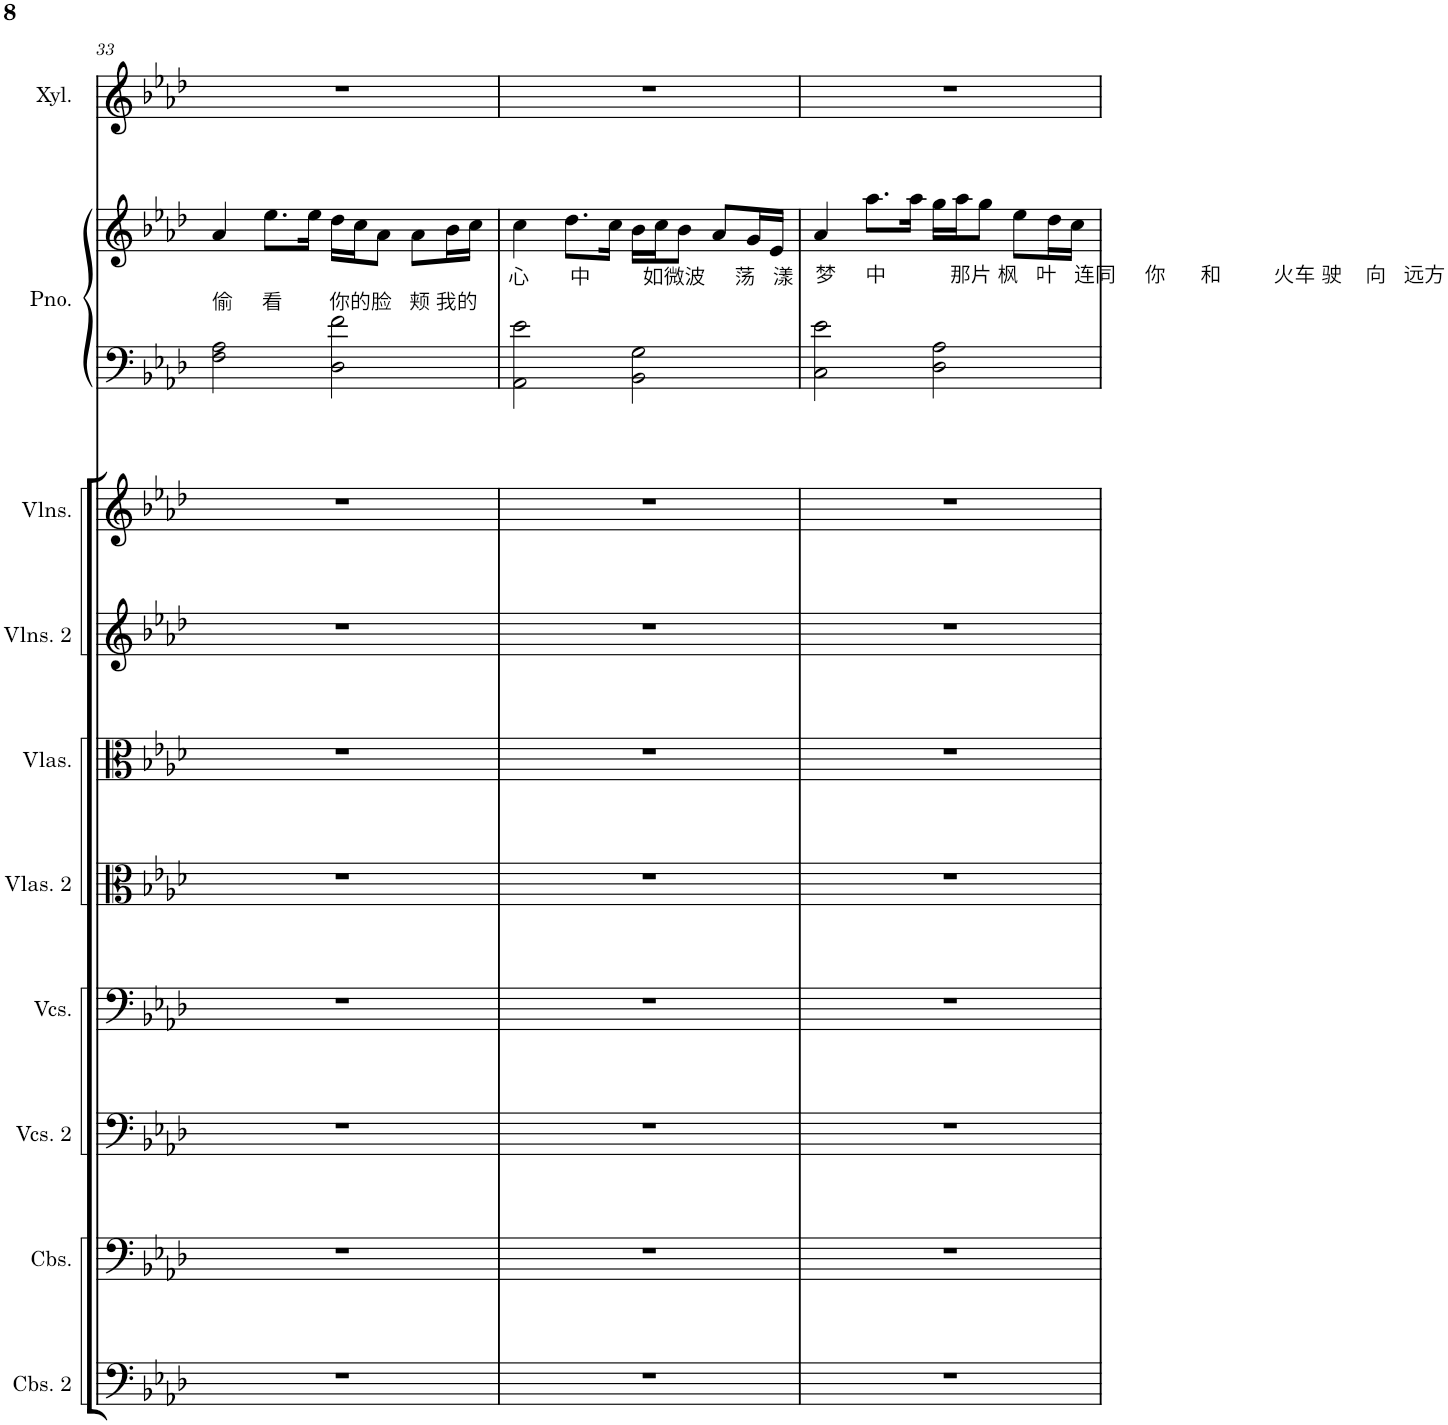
**kern	**kern	**kern	**kern	**kern	**kern	**kern	**kern	**kern	**kern	**kern
*part10	*part9	*part8	*part7	*part6	*part5	*part4	*part3	*part2	*part2	*part1
*staff11	*staff10	*staff9	*staff8	*staff7	*staff6	*staff5	*staff4	*staff3	*staff2	*staff1
*I"Contrabasses 2	*I"Contrabasses	*I"Violoncellos 2	*I"Violoncellos	*I"Violas 2	*I"Violas	*I"Violins 2	*I"Violins	*I"Piano	*	*I"Xylophone
*I'Cbs. 2	*I'Cbs.	*I'Vcs. 2	*I'Vcs.	*I'Vlas. 2	*I'Vlas.	*I'Vlns. 2	*I'Vlns.	*I'Pno.	*	*I'Xyl.
!!LO:PB:g=z
*clefF4	*clefF4	*clefF4	*clefF4	*clefC3	*clefC3	*clefG2	*clefG2	*clefF4	*clefG2	*clefG2
*Trd7c12	*Trd7c12	*	*	*	*	*	*	*	*	*Trd-7c-12
*k[b-e-a-d-]	*k[b-e-a-d-]	*k[b-e-a-d-]	*k[b-e-a-d-]	*k[b-e-a-d-]	*k[b-e-a-d-]	*k[b-e-a-d-]	*k[b-e-a-d-]	*k[b-e-a-d-]	*k[b-e-a-d-]	*k[b-e-a-d-]
*M4/4	*M4/4	*M4/4	*M4/4	*M4/4	*M4/4	*M4/4	*M4/4	*M4/4	*M4/4	*M4/4
=33	=33	=33	=33	=33	=33	=33	=33	=33	=33	=33
!	!	!	!	!	!	!	!	!LO:TX:a:t=偷     看        你的脸   颊 我的	!	!
1r	1r	1r	1r	1r	1r	1r	1r	2F\ 2A-\	4a-/	1r
.	.	.	.	.	.	.	.	.	8.ee-\L	.
.	.	.	.	.	.	.	.	.	16ee-\Jk	.
.	.	.	.	.	.	.	.	2D-\ 2f\	16dd-\LL	.
.	.	.	.	.	.	.	.	.	16cc\J	.
.	.	.	.	.	.	.	.	.	8a-\J	.
.	.	.	.	.	.	.	.	.	8a-\L	.
.	.	.	.	.	.	.	.	.	16b-\L	.
.	.	.	.	.	.	.	.	.	16cc\JJ	.
=34	=34	=34	=34	=34	=34	=34	=34	=34	=34	=34
!	!	!	!	!	!	!	!	!	!LO:TX:b:t=心       中         如微波     荡   漾	!
1r	1r	1r	1r	1r	1r	1r	1r	2AA-\ 2e-\	4cc\	1r
.	.	.	.	.	.	.	.	.	8.dd-\L	.
.	.	.	.	.	.	.	.	.	16cc\Jk	.
.	.	.	.	.	.	.	.	2BB-\ 2G\	16b-\LL	.
.	.	.	.	.	.	.	.	.	16cc\J	.
.	.	.	.	.	.	.	.	.	8b-\J	.
.	.	.	.	.	.	.	.	.	8a-/L	.
.	.	.	.	.	.	.	.	.	16g/L	.
.	.	.	.	.	.	.	.	.	16e-/JJ	.
=35	=35	=35	=35	=35	=35	=35	=35	=35	=35	=35
!	!	!	!	!	!	!	!	!	!LO:TX:b:t=梦     中           那片 枫   叶   连同     你      和         火车 驶    向   远方	!
1r	1r	1r	1r	1r	1r	1r	1r	2C\ 2e-\	4a-/	1r
.	.	.	.	.	.	.	.	.	8.aa-\L	.
.	.	.	.	.	.	.	.	.	16aa-\Jk	.
.	.	.	.	.	.	.	.	2D-\ 2A-\	16gg\LL	.
.	.	.	.	.	.	.	.	.	16aa-\J	.
.	.	.	.	.	.	.	.	.	8gg\J	.
.	.	.	.	.	.	.	.	.	8ee-\L	.
.	.	.	.	.	.	.	.	.	16dd-\L	.
.	.	.	.	.	.	.	.	.	16cc\JJ	.
=	=	=	=	=	=	=	=	=	=	=
*-	*-	*-	*-	*-	*-	*-	*-	*-	*-	*-
